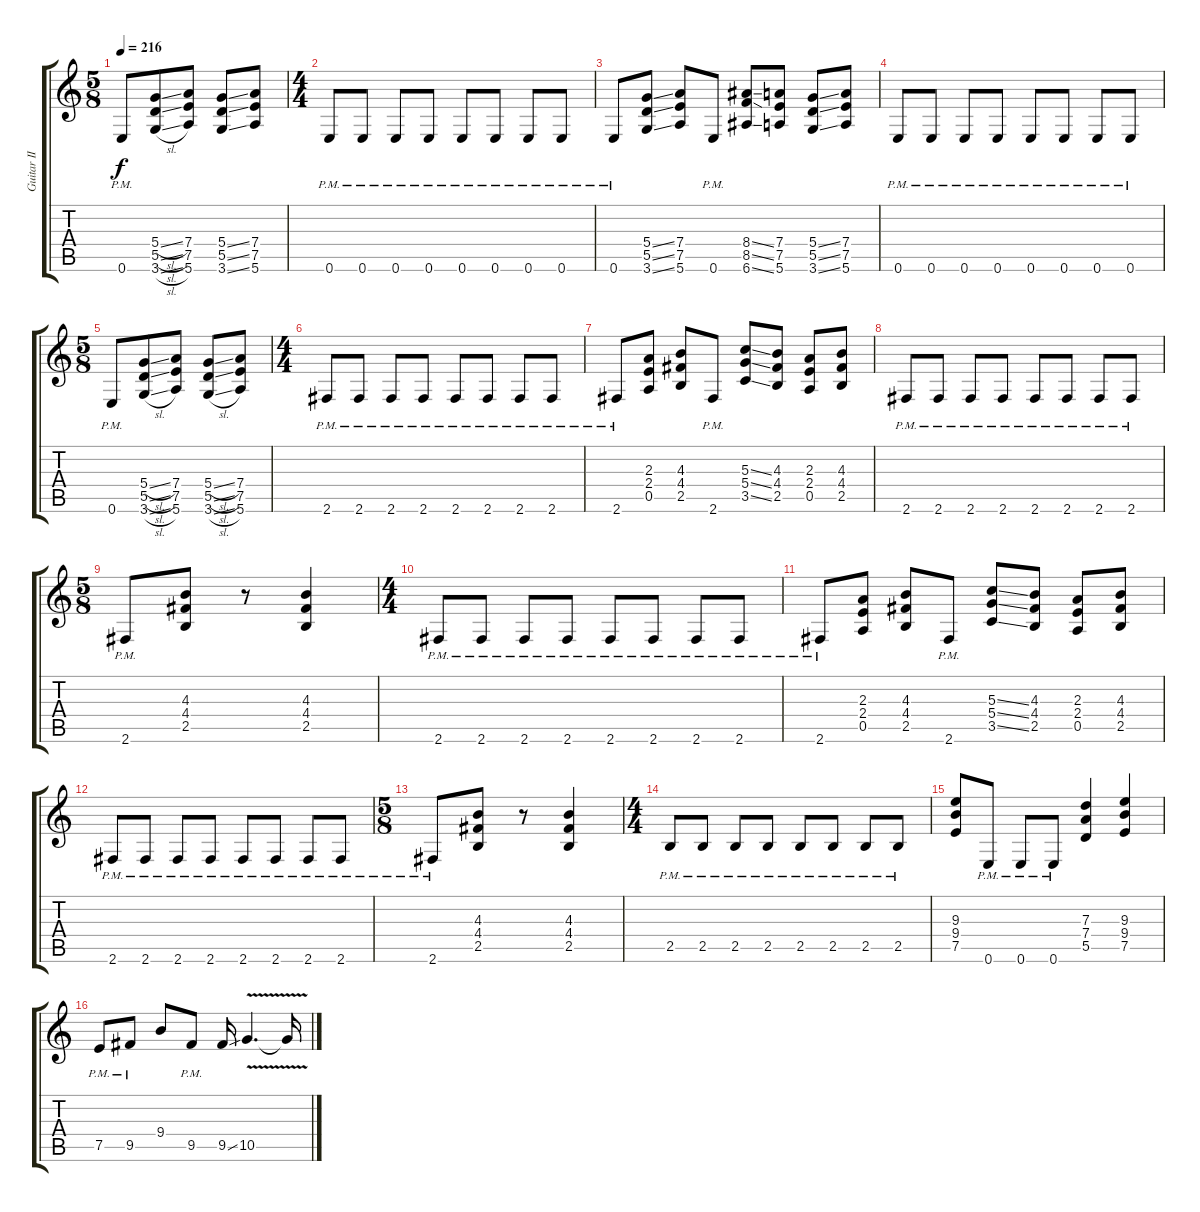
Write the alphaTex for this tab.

\track ("Guitar II" "Guitar II") {instrument distortionguitar}
\staff {score tabs}
\tuning (E4 B3 G3 D3 A2 E2) {hide}
\ts (5 8)
\tempo 216
\clef g2
\ks c
0.6{pm}.8{dy f} (5.4{sl} 5.5{sl} 3.6{sl}).8 (7.4 7.5 5.6).8 (5.4{ss} 5.5{ss} 3.6{ss}).8 (7.4 7.5 5.6).8 |
\ts (4 4)
0.6{pm}.8 0.6{pm}.8 0.6{pm}.8 0.6{pm}.8 0.6{pm}.8 0.6{pm}.8 0.6{pm}.8 0.6{pm}.8 |
0.6{pm}.8 (5.4{ss} 5.5{ss} 3.6{ss}).8 (7.4 7.5 5.6).8 0.6{pm}.8 (8.4{ss} 8.5{ss} 6.6{ss}).8 (7.4 7.5 5.6).8 (5.4{ss} 5.5{ss} 3.6{ss}).8 (7.4 7.5 5.6).8 |
0.6{pm}.8 0.6{pm}.8 0.6{pm}.8 0.6{pm}.8 0.6{pm}.8 0.6{pm}.8 0.6{pm}.8 0.6{pm}.8 |
\ts (5 8)
0.6{pm}.8 (5.4{sl} 5.5{sl} 3.6{sl}).8 (7.4 7.5 5.6).8 (5.4{sl} 5.5{sl} 3.6{sl}).8 (7.4 7.5 5.6).8 |
\ts (4 4)
2.6{pm}.8 2.6{pm}.8 2.6{pm}.8 2.6{pm}.8 2.6{pm}.8 2.6{pm}.8 2.6{pm}.8 2.6{pm}.8 |
2.6{pm}.8 (2.3 2.4 0.5).8 (4.3 4.4 2.5).8 2.6{pm}.8 (5.3{ss} 5.4{ss} 3.5{ss}).8 (4.3 4.4 2.5).8 (2.3 2.4 0.5).8 (4.3 4.4 2.5).8 |
2.6{pm}.8 2.6{pm}.8 2.6{pm}.8 2.6{pm}.8 2.6{pm}.8 2.6{pm}.8 2.6{pm}.8 2.6{pm}.8 |
\ts (5 8)
2.6{pm}.8 (4.3 4.4 2.5).8 r.8 (4.3 4.4 2.5).4 |
\ts (4 4)
2.6{pm}.8 2.6{pm}.8 2.6{pm}.8 2.6{pm}.8 2.6{pm}.8 2.6{pm}.8 2.6{pm}.8 2.6{pm}.8 |
2.6{pm}.8 (2.3 2.4 0.5).8 (4.3 4.4 2.5).8 2.6{pm}.8 (5.3{ss} 5.4{ss} 3.5{ss}).8 (4.3 4.4 2.5).8 (2.3 2.4 0.5).8 (4.3 4.4 2.5).8 |
2.6{pm}.8 2.6{pm}.8 2.6{pm}.8 2.6{pm}.8 2.6{pm}.8 2.6{pm}.8 2.6{pm}.8 2.6{pm}.8 |
\ts (5 8)
2.6{pm}.8 (4.3 4.4 2.5).8 r.8 (4.3 4.4 2.5).4 |
\ts (4 4)
2.5{pm}.8 2.5{pm}.8 2.5{pm}.8 2.5{pm}.8 2.5{pm}.8 2.5{pm}.8 2.5{pm}.8 2.5{pm}.8 |
(9.3 9.4 7.5).8 0.6{pm}.8 0.6{pm}.8 0.6{pm}.8 (7.3 7.4 5.5).4 (9.3 9.4 7.5).4 |
7.5{pm}.8 9.5{pm}.8 9.4.8 9.5{pm}.8 9.5{ss}.16 10.5{v}.4{d} 10.5{t}.16
